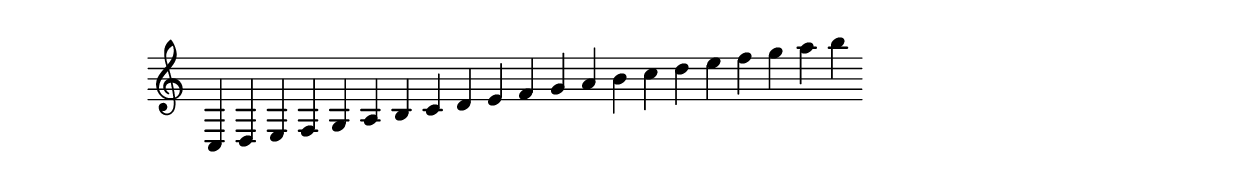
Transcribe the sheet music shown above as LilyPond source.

#(ly:set-option 'midi-extension "mid")
\version "2.12.3"
\include "english.ly"
\header{


}
%{

%}
melody = {
\once \override Staff.TimeSignature #'stencil = ##f
\clef treble
\key c \major
\cadenzaOn


  c4 d4 e4 f4 g4 a4 b4 c'4 d'4 e'4 f'4 g'4 a'4 b'4 c''4 d''4 e''4 f''4 g''4 a''4 b''4  
 
}


text = \lyricmode {
                     
}

\score{

<<
\new Voice = "one" {
\melody
}
\new Lyrics \lyricsto "one" \text
>>
\layout {
\context {
\Score
}
}
\midi {
\context {
\Score
tempoWholesPerMinute = #(ly:make-moment 200 4)
}
}
}